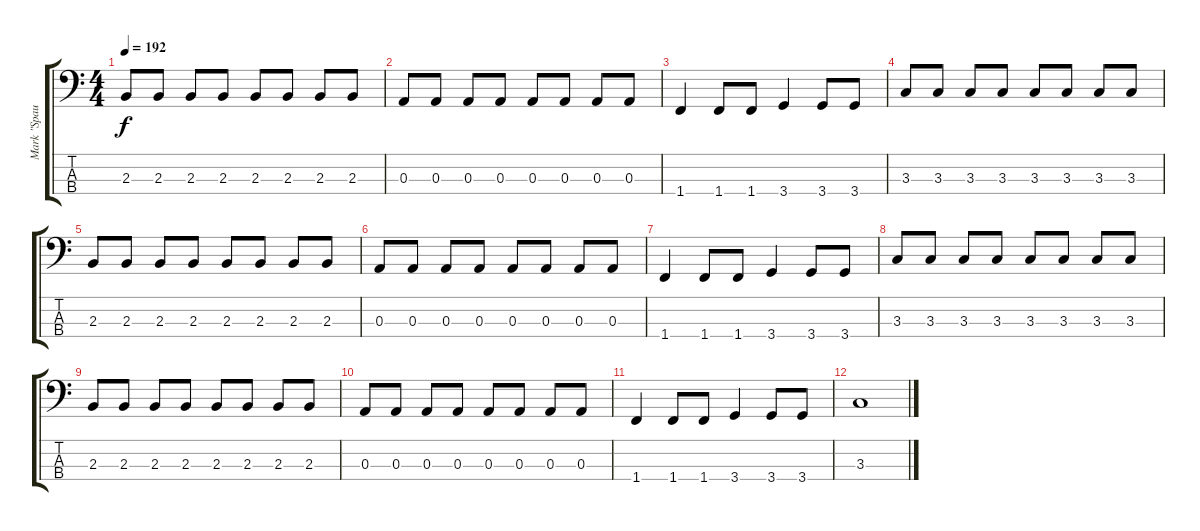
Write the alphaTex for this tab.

\track ("Mark \"Spaulding\" Hoppus" "Mark \"Spau") {instrument electricbasspick}
\staff {score tabs}
\tuning (G2 D2 A1 E1) {hide}
\ts (4 4)
\tempo 192
\clef f4
\ks c
2.3.8{dy f} 2.3.8 2.3.8 2.3.8 2.3.8 2.3.8 2.3.8 2.3.8 |
0.3.8 0.3.8 0.3.8 0.3.8 0.3.8 0.3.8 0.3.8 0.3.8 |
1.4.4 1.4.8 1.4.8 3.4.4 3.4.8 3.4.8 |
3.3.8 3.3.8 3.3.8 3.3.8 3.3.8 3.3.8 3.3.8 3.3.8 |
2.3.8 2.3.8 2.3.8 2.3.8 2.3.8 2.3.8 2.3.8 2.3.8 |
0.3.8 0.3.8 0.3.8 0.3.8 0.3.8 0.3.8 0.3.8 0.3.8 |
1.4.4 1.4.8 1.4.8 3.4.4 3.4.8 3.4.8 |
3.3.8 3.3.8 3.3.8 3.3.8 3.3.8 3.3.8 3.3.8 3.3.8 |
2.3.8 2.3.8 2.3.8 2.3.8 2.3.8 2.3.8 2.3.8 2.3.8 |
0.3.8 0.3.8 0.3.8 0.3.8 0.3.8 0.3.8 0.3.8 0.3.8 |
1.4.4 1.4.8 1.4.8 3.4.4 3.4.8 3.4.8 |
3.3.1
